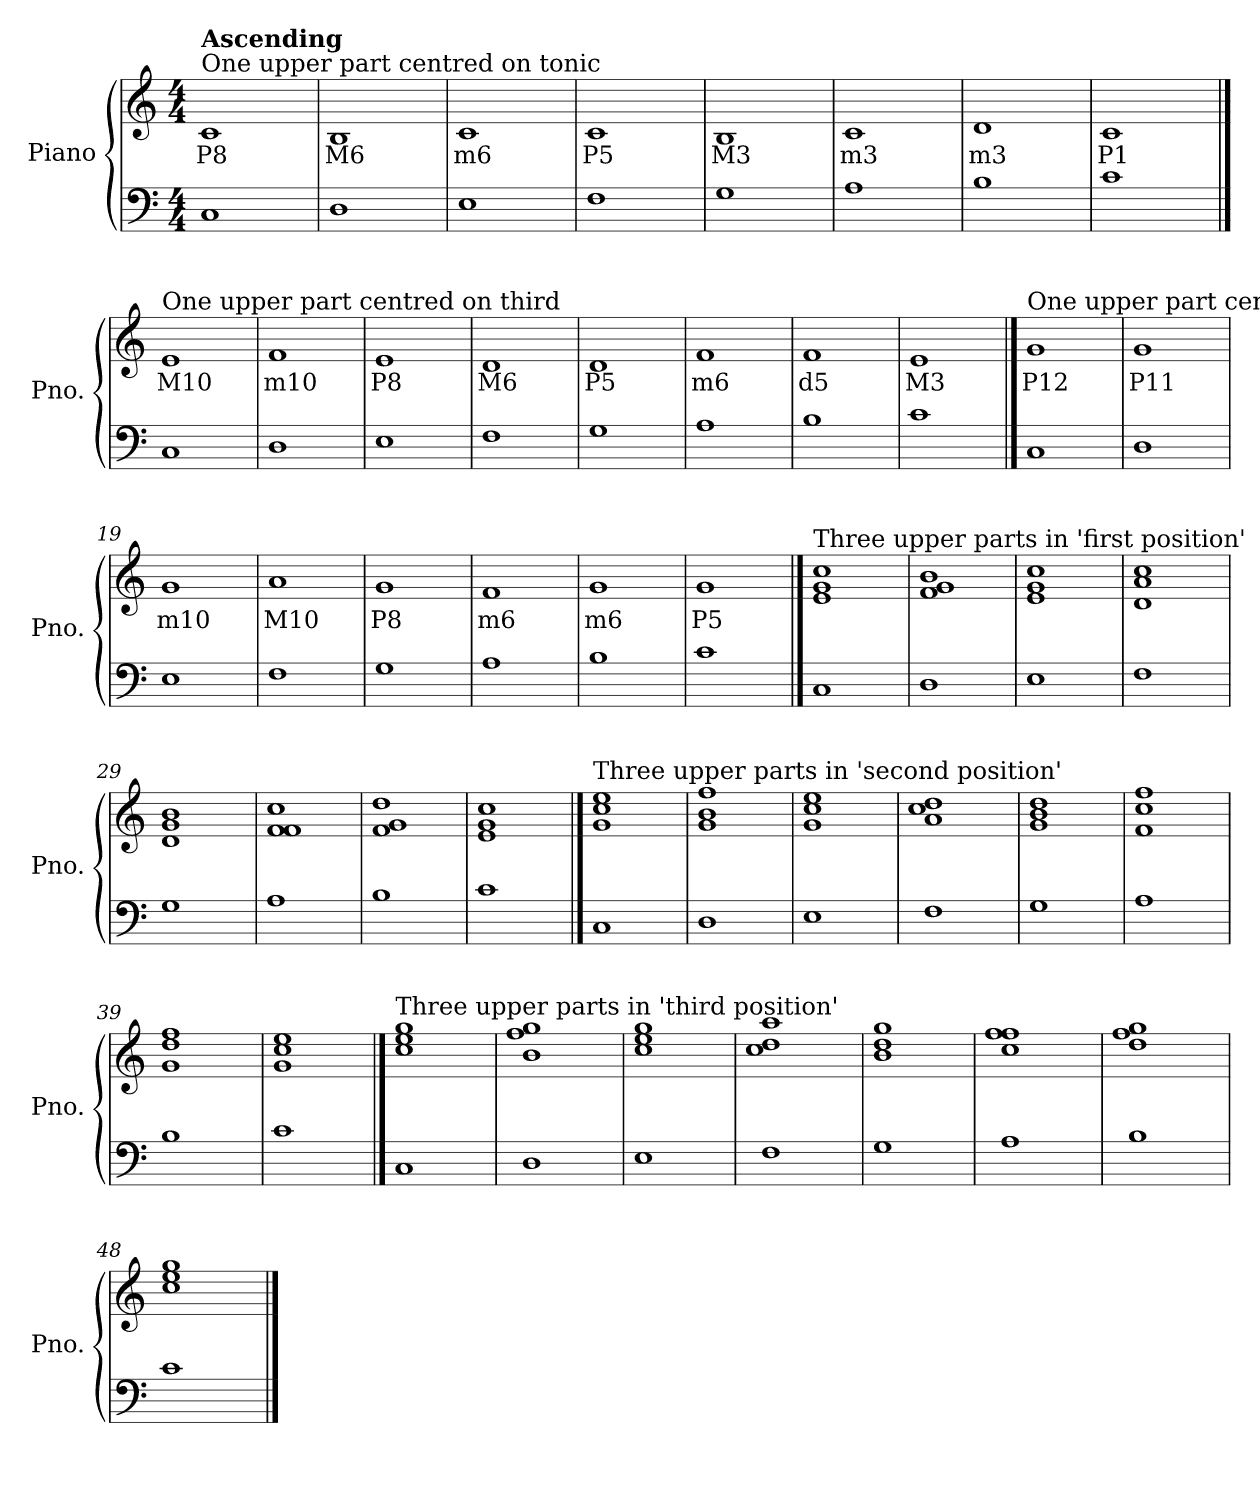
**kern	**kern	**text
*part1	*part1	*part1
*staff2	*staff1	*staff1
*I"Piano	*	*
*I'Pno.	*	*
*clefF4	*clefG2	*
*k[]	*k[]	*
*M4/4	*M4/4	*
=1	=1	=1
!	!LO:TX:a:t=One upper part centred on tonic	!
!	!LO:TX:a:B:t=Ascending	!
!	!	!LO:LY:b
1C	1c	P8
=2	=2	=2
!	!	!LO:LY:b
1D	1B	M6
=3	=3	=3
!	!	!LO:LY:b
1E	1c	m6
=4	=4	=4
!	!	!LO:LY:b
1F	1c	P5
=5	=5	=5
!	!	!LO:LY:b
1G	1B	M3
=6	=6	=6
!	!	!LO:LY:b
1A	1c	m3
=7	=7	=7
!	!	!LO:LY:b
1B	1d	m3
=8	=8	=8
!	!	!LO:LY:b
1c	1c	P1
!!LO:LB:g=z
==9	==9	==9
!	!LO:TX:a:t=One upper part centred on third	!
!	!	!LO:LY:b
1C	1e	M10
=10	=10	=10
!	!	!LO:LY:b
1D	1f	m10
=11	=11	=11
!	!	!LO:LY:b
1E	1e	P8
=12	=12	=12
!	!	!LO:LY:b
1F	1d	M6
=13	=13	=13
!	!	!LO:LY:b
1G	1d	P5
=14	=14	=14
!	!	!LO:LY:b
1A	1f	m6
=15	=15	=15
!	!	!LO:LY:b
1B	1f	d5
=16	=16	=16
!	!	!LO:LY:b
1c	1e	M3
!!LO:LB:g=z
==17	==17	==17
!	!LO:TX:a:t=One upper part centred on fifth	!
!	!	!LO:LY:b
1C	1g	P12
=18	=18	=18
!	!	!LO:LY:b
1D	1g	P11
=19	=19	=19
!	!	!LO:LY:b
1E	1g	m10
=20	=20	=20
!	!	!LO:LY:b
1F	1a	M10
=21	=21	=21
!	!	!LO:LY:b
1G	1g	P8
=22	=22	=22
!	!	!LO:LY:b
1A	1f	m6
=23	=23	=23
!	!	!LO:LY:b
1B	1g	m6
=24	=24	=24
!	!	!LO:LY:b
1c	1g	P5
!!LO:LB:g=z
==25	==25	==25
!	!LO:TX:a:t=Three upper parts in 'first position'	!
1C	1e 1g 1cc	.
=26	=26	=26
1D	1f 1g 1b	.
=27	=27	=27
1E	1e 1g 1cc	.
=28	=28	=28
1F	1d 1a 1cc	.
=29	=29	=29
1G	1d 1g 1b	.
=30	=30	=30
1A	1f 1f 1cc	.
=31	=31	=31
1B	1f 1g 1dd	.
=32	=32	=32
1c	1e 1g 1cc	.
!!LO:LB:g=z
==33	==33	==33
!	!LO:TX:a:t=Three upper parts in 'second position'	!
1C	1g 1cc 1ee	.
=34	=34	=34
1D	1g 1b 1ff	.
=35	=35	=35
1E	1g 1cc 1ee	.
=36	=36	=36
1F	1a 1cc 1dd	.
=37	=37	=37
1G	1g 1b 1dd	.
=38	=38	=38
1A	1f 1cc 1ff	.
=39	=39	=39
1B	1g 1dd 1ff	.
=40	=40	=40
1c	1g 1cc 1ee	.
!!LO:LB:g=z
==41	==41	==41
!	!LO:TX:a:t=Three upper parts in 'third position'	!
1C	1cc 1ee 1gg	.
=42	=42	=42
1D	1b 1ff 1gg	.
=43	=43	=43
1E	1cc 1ee 1gg	.
=44	=44	=44
1F	1cc 1dd 1aa	.
=45	=45	=45
1G	1b 1dd 1gg	.
=46	=46	=46
1A	1cc 1ff 1ff	.
=47	=47	=47
1B	1dd 1ff 1gg	.
=48	=48	=48
1c	1cc 1ee 1gg	.
==	==	==
*-	*-	*-
